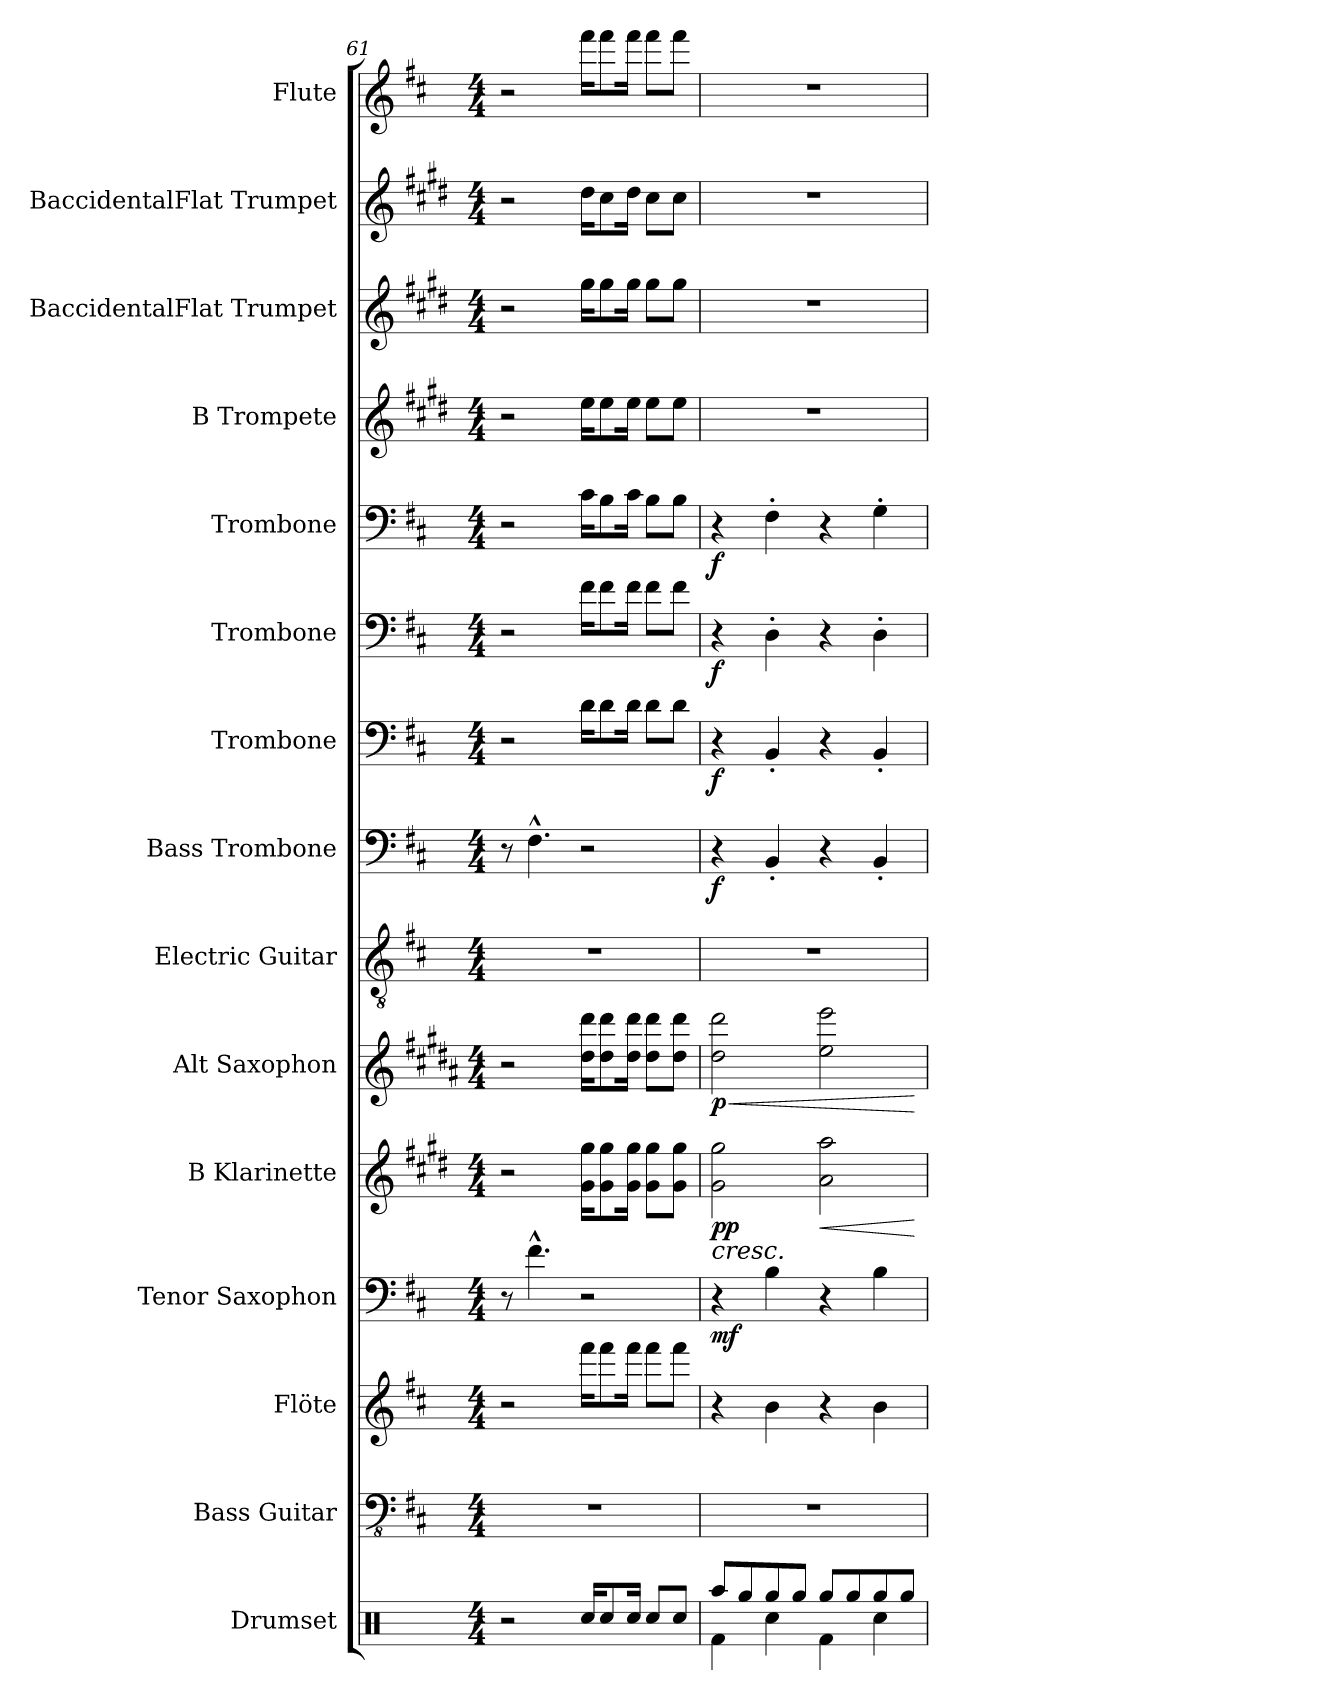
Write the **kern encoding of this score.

**kern	**kern	**kern	**kern	**dynam	**kern	**dynam	**kern	**dynam	**kern	**kern	**dynam	**kern	**dynam	**kern	**dynam	**kern	**dynam	**kern	**kern	**kern	**kern
*part15	*part14	*part13	*part12	*part12	*part11	*part11	*part10	*part10	*part9	*part8	*part8	*part7	*part7	*part6	*part6	*part5	*part5	*part4	*part3	*part2	*part1
*staff15	*staff14	*staff13	*staff12	*staff12	*staff11	*staff11	*staff10	*staff10	*staff9	*staff8	*staff8	*staff7	*staff7	*staff6	*staff6	*staff5	*staff5	*staff4	*staff3	*staff2	*staff1
*I"Drumset	*I"Bass Guitar	*I"Flöte	*I"Tenor Saxophon	*	*I"B Klarinette	*	*I"Alt Saxophon	*	*I"Electric Guitar	*I"Bass Trombone	*	*I"Trombone	*	*I"Trombone	*	*I"Trombone	*	*I"B Trompete	*I"BaccidentalFlat Trumpet	*I"BaccidentalFlat Trumpet	*I"Flute
*I'Drs.	*I'B. Guit.	*I'Fl.	*I'T. Sax.	*	*I'B Kl.	*	*I'A. Sax.	*	*I'El. Guit.	*I'B. Trb.	*	*I'Trb.	*	*I'Trb.	*	*I'Trb.	*	*I'B Tpt.	*I'BaccidentalFlat Tpt.	*I'BaccidentalFlat Tpt.	*I'Fl.
*clefX	*clefFv4	*clefG2	*clefF4	*	*clefG2	*	*clefG2	*	*clefGv2	*clefF4	*	*clefF4	*	*clefF4	*	*clefF4	*	*clefG2	*clefG2	*clefG2	*clefG2
*	*	*	*ITrd8c14	*	*ITrd1c2	*	*ITrd5c9	*	*	*	*	*	*	*	*	*	*	*ITrd1c2	*ITrd1c2	*ITrd1c2	*
*k[]	*k[f#c#]	*k[f#c#]	*k[f#c#]	*	*k[f#c#]	*	*k[f#c#]	*	*k[f#c#]	*k[f#c#]	*	*k[f#c#]	*	*k[f#c#]	*	*k[f#c#]	*	*k[f#c#]	*k[f#c#]	*k[f#c#]	*k[f#c#]
*M4/4	*M4/4	*M4/4	*M4/4	*	*M4/4	*	*M4/4	*	*M4/4	*M4/4	*	*M4/4	*	*M4/4	*	*M4/4	*	*M4/4	*M4/4	*M4/4	*M4/4
=61	=61	=61	=61	=61	=61	=61	=61	=61	=61	=61	=61	=61	=61	=61	=61	=61	=61	=61	=61	=61	=61
2r	1r	2r	8r	.	2r	.	2r	.	1r	8r	.	2r	.	2r	.	2r	.	2r	2r	2r	2r
.	.	.	4.F#^^\	.	.	.	.	.	.	4.F#^^\	.	.	.	.	.	.	.	.	.	.	.
16Rcc/KL	.	16fff#\KL	2r	.	16f#\ 16ff#\KL	.	16f#\ 16ff#\KL	.	.	2r	.	16d\KL	.	16f#\KL	.	16c#\KL	.	16dd\KL	16ff#\KL	16cc#\KL	16fff#\KL
8Rcc/	.	8fff#\	.	.	8f#\ 8ff#\	.	8f#\ 8ff#\	.	.	.	.	8d\	.	8f#\	.	8B\	.	8dd\	8ff#\	8b\	8fff#\
16Rcc/Jk	.	16fff#\Jk	.	.	16f#\ 16ff#\Jk	.	16f#\ 16ff#\Jk	.	.	.	.	16d\Jk	.	16f#\Jk	.	16c#\Jk	.	16dd\Jk	16ff#\Jk	16cc#\Jk	16fff#\Jk
8Rcc/L	.	8fff#\L	.	.	8f#\ 8ff#\L	.	8f#\ 8ff#\L	.	.	.	.	8d\L	.	8f#\L	.	8B\L	.	8dd\L	8ff#\L	8b\L	8fff#\L
8Rcc/J	.	8fff#\J	.	.	8f#\ 8ff#\J	.	8f#\ 8ff#\J	.	.	.	.	8d\J	.	8f#\J	.	8B\J	.	8dd\J	8ff#\J	8b\J	8fff#\J
=62	=62	=62	=62	=62	=62	=62	=62	=62	=62	=62	=62	=62	=62	=62	=62	=62	=62	=62	=62	=62	=62
*^	*	*	*	*	*	*	*	*	*	*	*	*	*	*	*	*	*	*	*	*	*
!	!	!	!	!	!LO:DY:b	!	!LO:HP:b	!	!LO:HP:b	!	!	!	!	!	!	!	!	!	!	!	!	!
!	!	!	!	!	!	!	!LO:DY:n=1:b	!	!	!	!	!	!	!	!	!	!	!	!	!	!	!
!	!	!	!	!	!	!	!LO:DY:n=2:b	!	!LO:DY:n=1:b	!	!	!LO:DY:b	!	!LO:DY:b	!	!LO:DY:b	!	!LO:DY:b	!	!	!	!
8Raa/L	4Rf\	1r	4r	4r	mf	2f#\ 2ff#\	< p p	2f#\ 2ff#\	< p	1r	4r	f	4r	f	4r	f	4r	f	1r	1r	1r	1r
8Rgg/	.	.	.	.	.	.	.	.	.	.	.	.	.	.	.	.	.	.	.	.	.	.
8Rgg/	4Rcc\	.	4b\	4BB\	.	.	.	.	.	.	4BB'/	.	4BB'/	.	4D'\	.	4F#'\	.	.	.	.	.
8Rgg/J	.	.	.	.	.	.	.	.	.	.	.	.	.	.	.	.	.	.	.	.	.	.
!	!	!	!	!	!	!	!LO:HP:b	!	!	!	!	!	!	!	!	!	!	!	!	!	!	!
8Rgg/L	4Rf\	.	4r	4r	.	2g\ 2gg\	<	2g\ 2gg\	.	.	4r	.	4r	.	4r	.	4r	.	.	.	.	.
8Rgg/	.	.	.	.	.	.	.	.	.	.	.	.	.	.	.	.	.	.	.	.	.	.
8Rgg/	4Rcc\	.	4b\	4BB\	.	.	.	.	.	.	4BB'/	.	4BB'/	.	4D'\	.	4G'\	.	.	.	.	.
8Rgg/J	.	.	.	.	.	.	.	.	.	.	.	.	.	.	.	.	.	.	.	.	.	.
*v	*v	*	*	*	*	*	*	*	*	*	*	*	*	*	*	*	*	*	*	*	*	*
.	.	.	.	.	.	[ [	.	[	.	.	.	.	.	.	.	.	.	.	.	.	.
=	=	=	=	=	=	=	=	=	=	=	=	=	=	=	=	=	=	=	=	=	=
*-	*-	*-	*-	*-	*-	*-	*-	*-	*-	*-	*-	*-	*-	*-	*-	*-	*-	*-	*-	*-	*-
